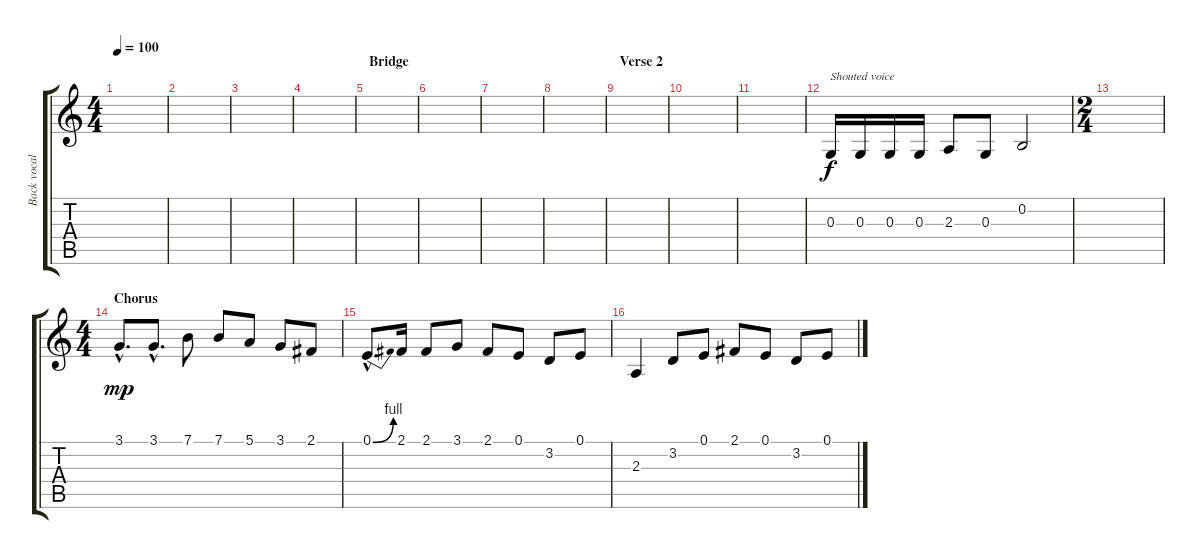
\track ("Back vocals" "Back vocal") {instrument lead2sawtooth}
\staff {score tabs}
\tuning (E4 B3 G3 D3 A2 E2) {hide}
\ts (4 4)
\tempo 100
\clef g2
\ks c
|
|
|
|
\section ("" "Bridge")
|
|
|
|
\section ("" "Verse 2")
|
|
|
0.3.16{txt "Shouted voice"} 0.3.16 0.3.16 0.3.16 2.3.8 0.3.8 0.2.2 |
\ts (2 4)
|
\ts (4 4)
\section ("" "Chorus")
3.1{hac}.8{d dy mp} 3.1{hac}.8{d} 7.1.8 7.1.8 5.1.8 3.1.8 2.1.8 |
0.1{be (bend 0 0 60 4) hac}.8{d} 2.1.16 2.1.8 3.1.8 2.1.8 0.1.8 3.2.8 0.1.8 |
2.3.4 3.2.8 0.1.8 2.1.8 0.1.8 3.2.8 0.1.8
